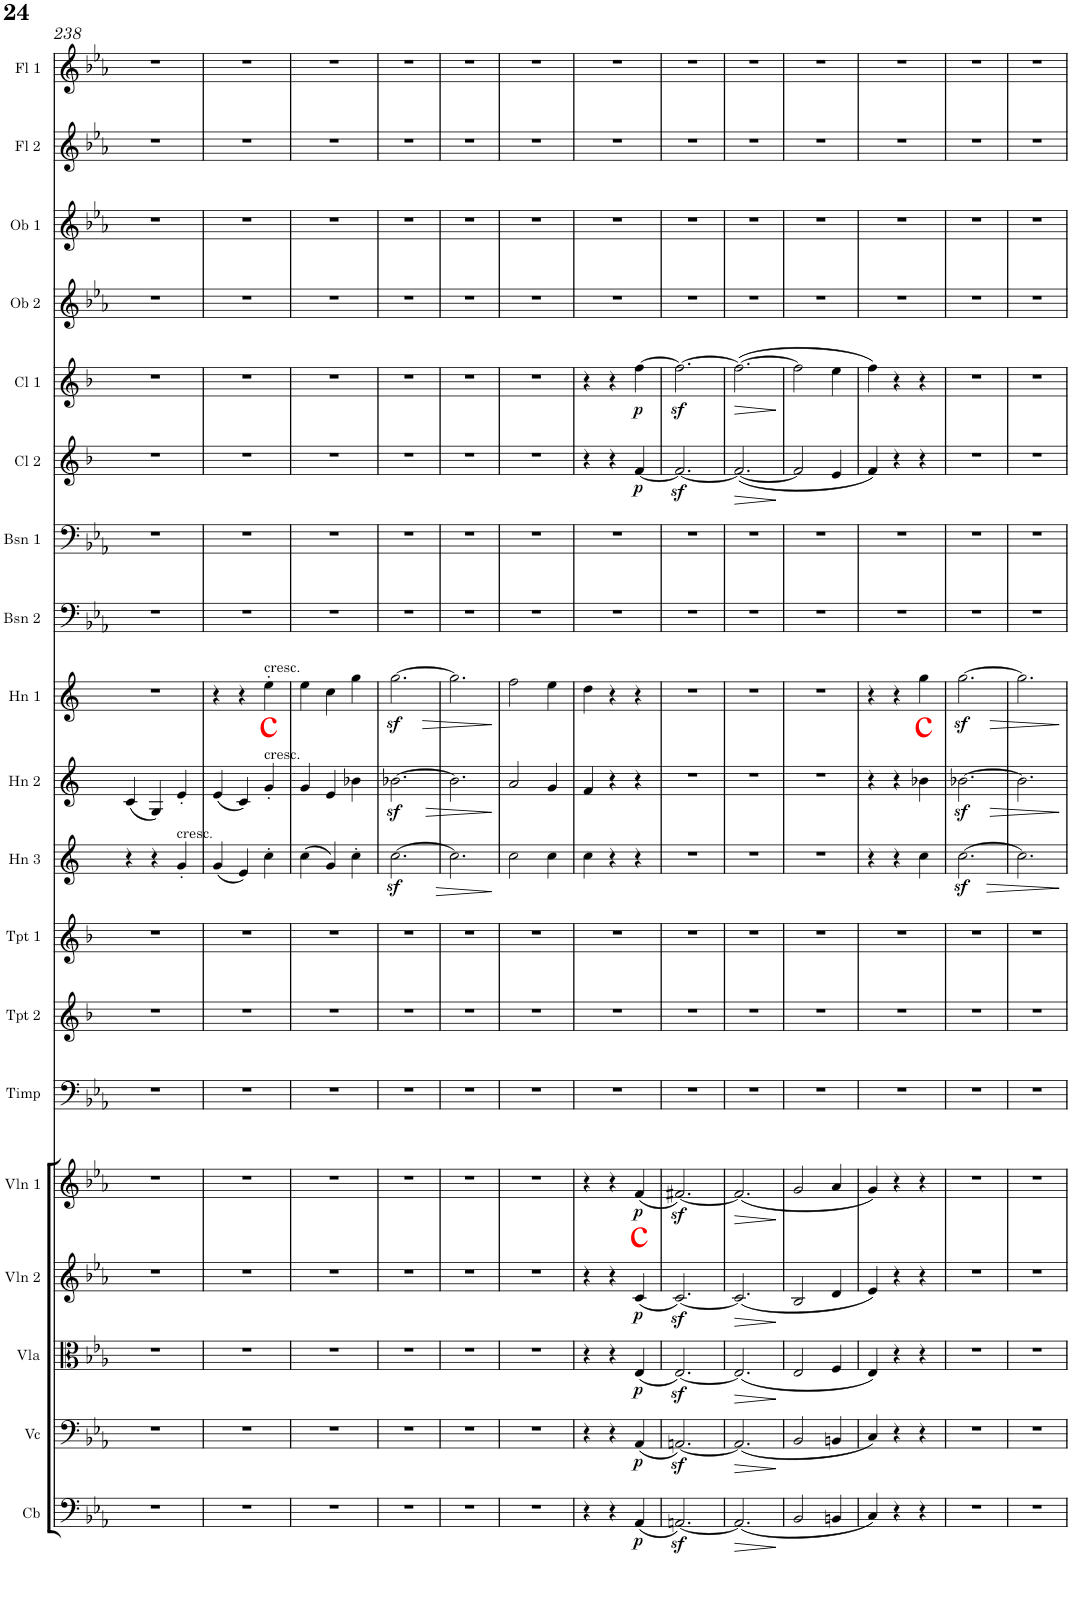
**kern	**dynam	**kern	**dynam	**kern	**dynam	**kern	**dynam	**kern	**text	**dynam	**kern	**kern	**kern	**kern	**dynam	**kern	**dynam	**kern	**text	**dynam	**kern	**kern	**kern	**dynam	**kern	**dynam	**kern	**kern	**kern	**kern
*part19	*part19	*part18	*part18	*part17	*part17	*part16	*part16	*part15	*part15	*part15	*part14	*part13	*part12	*part11	*part11	*part10	*part10	*part9	*part9	*part9	*part8	*part7	*part6	*part6	*part5	*part5	*part4	*part3	*part2	*part1
*staff19	*staff19	*staff18	*staff18	*staff17	*staff17	*staff16	*staff16	*staff15	*staff15	*staff15	*staff14	*staff13	*staff12	*staff11	*staff11	*staff10	*staff10	*staff9	*staff9	*staff9	*staff8	*staff7	*staff6	*staff6	*staff5	*staff5	*staff4	*staff3	*staff2	*staff1
*I"Contrabass	*	*I"Violoncello	*	*I"Viola	*	*I"Violin 2	*	*I"Violin 1	*	*	*I"Timpani	*I"Bb Trumpet 2	*I"Bb Trumpet 1	*I"Eb Horn 3	*	*I"Eb Horn 2	*	*I"Eb Horn 1	*	*	*I"Bassoon 2	*I"Bassoon 1	*I"Bb Clarinet 2	*	*I"Bb Clarinet 1	*	*I"Oboe 2	*I"Oboe 1	*I"Flute 2	*I"Flute 1
*I'Cb	*	*I'Vc	*	*I'Vla	*	*I'Vln 2	*	*I'Vln 1	*	*	*I'Timp	*I'Tpt 2	*I'Tpt 1	*I'Hn 3	*	*I'Hn 2	*	*I'Hn 1	*	*	*I'Bsn 2	*I'Bsn 1	*I'Cl 2	*	*I'Cl 1	*	*I'Ob 2	*I'Ob 1	*I'Fl 2	*I'Fl 1
!!LO:PB:g=z
*clefF4	*	*clefF4	*	*clefC3	*	*clefG2	*	*clefG2	*	*	*clefF4	*clefG2	*clefG2	*clefG2	*	*clefG2	*	*clefG2	*	*	*clefF4	*clefF4	*clefG2	*	*clefG2	*	*clefG2	*clefG2	*clefG2	*clefG2
*Trd7c12	*	*	*	*	*	*	*	*	*	*	*	*Trd1c2	*Trd1c2	*Trd5c9	*	*Trd5c9	*	*Trd5c9	*	*	*	*	*Trd1c2	*	*Trd1c2	*	*	*	*	*
*k[b-e-a-]	*	*k[b-e-a-]	*	*k[b-e-a-]	*	*k[b-e-a-]	*	*k[b-e-a-]	*	*	*k[b-e-a-]	*k[b-]	*k[b-]	*k[]	*	*k[]	*	*k[]	*	*	*k[b-e-a-]	*k[b-e-a-]	*k[b-]	*	*k[b-]	*	*k[b-e-a-]	*k[b-e-a-]	*k[b-e-a-]	*k[b-e-a-]
*M3/4	*	*M3/4	*	*M3/4	*	*M3/4	*	*M3/4	*	*	*M3/4	*M3/4	*M3/4	*M3/4	*	*M3/4	*	*M3/4	*	*	*M3/4	*M3/4	*M3/4	*	*M3/4	*	*M3/4	*M3/4	*M3/4	*M3/4
=238	=238	=238	=238	=238	=238	=238	=238	=238	=238	=238	=238	=238	=238	=238	=238	=238	=238	=238	=238	=238	=238	=238	=238	=238	=238	=238	=238	=238	=238	=238
2.r	.	2.r	.	2.r	.	2.r	.	2.r	.	.	2.r	2.r	2.r	4r	.	(4c/	.	2.r	.	.	2.r	2.r	2.r	.	2.r	.	2.r	2.r	2.r	2.r
.	.	.	.	.	.	.	.	.	.	.	.	.	.	4r	.	4G/)	.	.	.	.	.	.	.	.	.	.	.	.	.	.
!	!	!	!	!	!	!	!	!	!	!	!	!	!	!LO:TX:a:t=cresc.	!	!	!	!	!	!	!	!	!	!	!	!	!	!	!	!
.	.	.	.	.	.	.	.	.	.	.	.	.	.	4g'/	.	4e'/	.	.	.	.	.	.	.	.	.	.	.	.	.	.
=239	=239	=239	=239	=239	=239	=239	=239	=239	=239	=239	=239	=239	=239	=239	=239	=239	=239	=239	=239	=239	=239	=239	=239	=239	=239	=239	=239	=239	=239	=239
2.r	.	2.r	.	2.r	.	2.r	.	2.r	.	.	2.r	2.r	2.r	(4g/	.	(4e/	.	4r	.	.	2.r	2.r	2.r	.	2.r	.	2.r	2.r	2.r	2.r
.	.	.	.	.	.	.	.	.	.	.	.	.	.	4e/)	.	4c/)	.	4r	.	.	.	.	.	.	.	.	.	.	.	.
!	!	!	!	!	!	!	!	!	!	!	!	!	!	!	!	!	!	!LO:TX:a:t=cresc.	!	!	!	!	!	!	!	!	!	!	!	!
!	!	!	!	!	!	!	!	!	!	!	!	!	!	!	!	!LO:TX:a:t=cresc.	!	!	!	!	!	!	!	!	!	!	!	!	!	!
!	!	!	!	!	!	!	!	!	!	!	!	!	!	!	!	!	!	!	!LO:LY:b:color=#FF0000	!	!	!	!	!	!	!	!	!	!	!
.	.	.	.	.	.	.	.	.	.	.	.	.	.	4cc'\	.	4g'/	.	4ee'\	c	.	.	.	.	.	.	.	.	.	.	.
=240	=240	=240	=240	=240	=240	=240	=240	=240	=240	=240	=240	=240	=240	=240	=240	=240	=240	=240	=240	=240	=240	=240	=240	=240	=240	=240	=240	=240	=240	=240
2.r	.	2.r	.	2.r	.	2.r	.	2.r	.	.	2.r	2.r	2.r	(4cc\	.	4g/	.	4ee\	.	.	2.r	2.r	2.r	.	2.r	.	2.r	2.r	2.r	2.r
.	.	.	.	.	.	.	.	.	.	.	.	.	.	4g/)	.	4e/	.	4cc\	.	.	.	.	.	.	.	.	.	.	.	.
.	.	.	.	.	.	.	.	.	.	.	.	.	.	4cc'\	.	4b-X\	.	4gg\	.	.	.	.	.	.	.	.	.	.	.	.
=241	=241	=241	=241	=241	=241	=241	=241	=241	=241	=241	=241	=241	=241	=241	=241	=241	=241	=241	=241	=241	=241	=241	=241	=241	=241	=241	=241	=241	=241	=241
!	!	!	!	!	!	!	!	!	!	!	!	!	!	!	!	!	!LO:HP:b	!	!	!LO:HP:b	!	!	!	!	!	!	!	!	!	!
2.r	.	2.r	.	2.r	.	2.r	.	2.r	.	.	2.r	2.r	2.r	[2.ccz<\	.	[2.b-Xz<\	>	[2.ggz<\	.	>	2.r	2.r	2.r	.	2.r	.	2.r	2.r	2.r	2.r
=242	=242	=242	=242	=242	=242	=242	=242	=242	=242	=242	=242	=242	=242	=242	=242	=242	=242	=242	=242	=242	=242	=242	=242	=242	=242	=242	=242	=242	=242	=242
!	!	!	!	!	!	!	!	!	!	!	!	!	!	!	!LO:HP:b	!	!	!	!	!	!	!	!	!	!	!	!	!	!	!
2.r	.	2.r	.	2.r	.	2.r	.	2.r	.	.	2.r	2.r	2.r	2.cc\]	>	2.b-\]	.	2.gg\]	.	.	2.r	2.r	2.r	.	2.r	.	2.r	2.r	2.r	2.r
.	.	.	.	.	.	.	.	.	.	.	.	.	.	.	]	.	]	.	.	]	.	.	.	.	.	.	.	.	.	.
=243	=243	=243	=243	=243	=243	=243	=243	=243	=243	=243	=243	=243	=243	=243	=243	=243	=243	=243	=243	=243	=243	=243	=243	=243	=243	=243	=243	=243	=243	=243
2.r	.	2.r	.	2.r	.	2.r	.	2.r	.	.	2.r	2.r	2.r	2cc\	.	2a/	.	2ff\	.	.	2.r	2.r	2.r	.	2.r	.	2.r	2.r	2.r	2.r
.	.	.	.	.	.	.	.	.	.	.	.	.	.	4cc\	.	4g/	.	4ee\	.	.	.	.	.	.	.	.	.	.	.	.
=244	=244	=244	=244	=244	=244	=244	=244	=244	=244	=244	=244	=244	=244	=244	=244	=244	=244	=244	=244	=244	=244	=244	=244	=244	=244	=244	=244	=244	=244	=244
4r	.	4r	.	4r	.	4r	.	4r	.	.	2.r	2.r	2.r	4cc\	.	4f/	.	4dd\	.	.	2.r	2.r	4r	.	4r	.	2.r	2.r	2.r	2.r
4r	.	4r	.	4r	.	4r	.	4r	.	.	.	.	.	4r	.	4r	.	4r	.	.	.	.	4r	.	4r	.	.	.	.	.
!	!LO:DY:b	!	!LO:DY:b	!	!LO:DY:b	!	!LO:DY:b	!	!LO:LY:b:color=#FF0000	!LO:DY:b	!	!	!	!	!	!	!	!	!	!	!	!	!	!LO:DY:b	!	!LO:DY:b	!	!	!	!
(4AA-/	p	(4AA-/	p	(4E-/	p	(4c/	p	(4f/	c	p	.	.	.	4r	.	4r	.	4r	.	.	.	.	[4f/	p	[4ff\	p	.	.	.	.
=245	=245	=245	=245	=245	=245	=245	=245	=245	=245	=245	=245	=245	=245	=245	=245	=245	=245	=245	=245	=245	=245	=245	=245	=245	=245	=245	=245	=245	=245	=245
[2.AAnz</)	.	[2.AAnz</)	.	[2.E-z</)	.	[2.cz</)	.	[2.f#Xz</)	.	.	2.r	2.r	2.r	2.r	.	2.r	.	2.r	.	.	2.r	2.r	2.fz</_	.	2.ffz<\_	.	2.r	2.r	2.r	2.r
=246	=246	=246	=246	=246	=246	=246	=246	=246	=246	=246	=246	=246	=246	=246	=246	=246	=246	=246	=246	=246	=246	=246	=246	=246	=246	=246	=246	=246	=246	=246
!	!LO:HP:b	!	!LO:HP:b	!	!LO:HP:b	!	!LO:HP:b	!	!	!LO:HP:b	!	!	!	!	!	!	!	!	!	!	!	!	!	!LO:HP:b	!	!LO:HP:b	!	!	!	!
(2.AA/]	>	(2.AA/]	>	(2.E-/]	>	(2.c/]	>	(2.f#/]	.	>	2.r	2.r	2.r	2.r	.	2.r	.	2.r	.	.	2.r	2.r	(2.f/_	>	(2.ff\_	>	2.r	2.r	2.r	2.r
.	]	.	]	.	]	.	]	.	.	]	.	.	.	.	.	.	.	.	.	.	.	.	.	]	.	]	.	.	.	.
=247	=247	=247	=247	=247	=247	=247	=247	=247	=247	=247	=247	=247	=247	=247	=247	=247	=247	=247	=247	=247	=247	=247	=247	=247	=247	=247	=247	=247	=247	=247
2BB-/	.	2BB-/	.	2E-/	.	2B-/	.	2g/	.	.	2.r	2.r	2.r	2.r	.	2.r	.	2.r	.	.	2.r	2.r	2f/]	.	2ff\]	.	2.r	2.r	2.r	2.r
4BBn/	.	4BBn/	.	4F/	.	4d/	.	4a-/	.	.	.	.	.	.	.	.	.	.	.	.	.	.	4e/	.	4ee\	.	.	.	.	.
=248	=248	=248	=248	=248	=248	=248	=248	=248	=248	=248	=248	=248	=248	=248	=248	=248	=248	=248	=248	=248	=248	=248	=248	=248	=248	=248	=248	=248	=248	=248
4C/)	.	4C/)	.	4E-/)	.	4e-/)	.	4g/)	.	.	2.r	2.r	2.r	4r	.	4r	.	4r	.	.	2.r	2.r	4f/)	.	4ff\)	.	2.r	2.r	2.r	2.r
4r	.	4r	.	4r	.	4r	.	4r	.	.	.	.	.	4r	.	4r	.	4r	.	.	.	.	4r	.	4r	.	.	.	.	.
!	!	!	!	!	!	!	!	!	!	!	!	!	!	!	!	!	!	!	!LO:LY:b:color=#FF0000	!	!	!	!	!	!	!	!	!	!	!
4r	.	4r	.	4r	.	4r	.	4r	.	.	.	.	.	4cc\	.	4b-X\	.	4gg\	c	.	.	.	4r	.	4r	.	.	.	.	.
=249	=249	=249	=249	=249	=249	=249	=249	=249	=249	=249	=249	=249	=249	=249	=249	=249	=249	=249	=249	=249	=249	=249	=249	=249	=249	=249	=249	=249	=249	=249
!	!	!	!	!	!	!	!	!	!	!	!	!	!	!	!LO:HP:b	!	!LO:HP:b	!	!	!LO:HP:b	!	!	!	!	!	!	!	!	!	!
2.r	.	2.r	.	2.r	.	2.r	.	2.r	.	.	2.r	2.r	2.r	[2.ccz<\	>	[2.b-Xz<\	>	[2.ggz<\	.	>	2.r	2.r	2.r	.	2.r	.	2.r	2.r	2.r	2.r
=250	=250	=250	=250	=250	=250	=250	=250	=250	=250	=250	=250	=250	=250	=250	=250	=250	=250	=250	=250	=250	=250	=250	=250	=250	=250	=250	=250	=250	=250	=250
2.r	.	2.r	.	2.r	.	2.r	.	2.r	.	.	2.r	2.r	2.r	2.cc\]	.	2.b-\]	.	2.gg\]	.	.	2.r	2.r	2.r	.	2.r	.	2.r	2.r	2.r	2.r
.	.	.	.	.	.	.	.	.	.	.	.	.	.	.	]	.	]	.	.	]	.	.	.	.	.	.	.	.	.	.
=	=	=	=	=	=	=	=	=	=	=	=	=	=	=	=	=	=	=	=	=	=	=	=	=	=	=	=	=	=	=
*-	*-	*-	*-	*-	*-	*-	*-	*-	*-	*-	*-	*-	*-	*-	*-	*-	*-	*-	*-	*-	*-	*-	*-	*-	*-	*-	*-	*-	*-	*-
